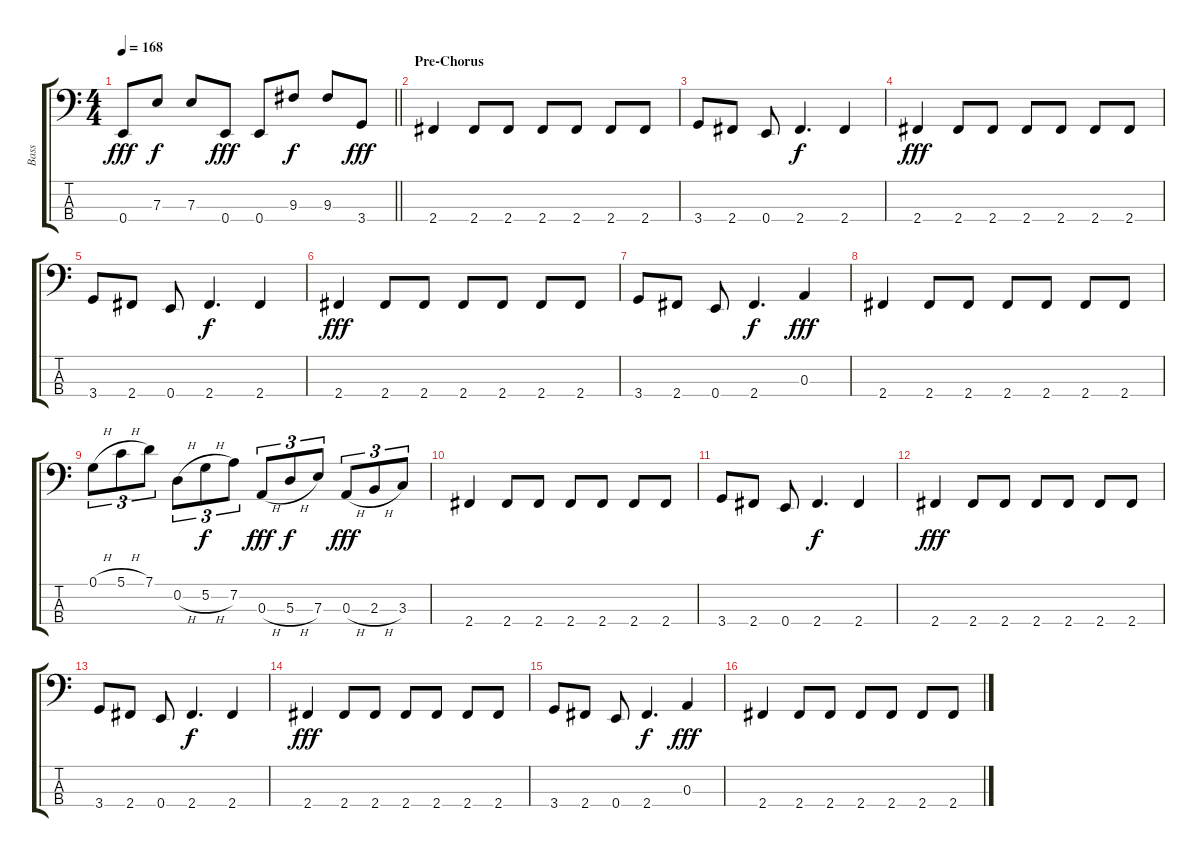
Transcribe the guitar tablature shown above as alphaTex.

\track ("Bass" "Bass") {instrument electricbasspick}
\staff {score tabs}
\tuning (G2 D2 A1 E1) {hide}
\ts (4 4)
\tempo 168
\clef f4
\barLineRight lightlight
\ks c
0.4.8{dy fff} 7.3.8{dy f} 7.3.8 0.4.8{dy fff} 0.4.8 9.3.8{dy f} 9.3.8 3.4.8{dy fff} |
\section ("" "Pre-Chorus")
2.4.4 2.4.8 2.4.8 2.4.8 2.4.8 2.4.8 2.4.8 |
3.4.8 2.4.8 0.4.8 2.4.4{d dy f} 2.4.4 |
2.4.4{dy fff} 2.4.8 2.4.8 2.4.8 2.4.8 2.4.8 2.4.8 |
3.4.8 2.4.8 0.4.8 2.4.4{d dy f} 2.4.4 |
2.4.4{dy fff} 2.4.8 2.4.8 2.4.8 2.4.8 2.4.8 2.4.8 |
3.4.8 2.4.8 0.4.8 2.4.4{d dy f} 0.3.4{dy fff} |
2.4.4 2.4.8 2.4.8 2.4.8 2.4.8 2.4.8 2.4.8 |
0.1{h}.8{tu (3 2)} 5.1{h}.8{tu (3 2)} 7.1.8{tu (3 2)} 0.2{h}.8{tu (3 2)} 5.2{h}.8{tu (3 2) dy f} 7.2.8{tu (3 2)} 0.3{h}.8{tu (3 2) dy fff} 5.3{h}.8{tu (3 2) dy f} 7.3.8{tu (3 2)} 0.3{h}.8{tu (3 2) dy fff} 2.3{h}.8{tu (3 2)} 3.3.8{tu (3 2)} |
2.4.4 2.4.8 2.4.8 2.4.8 2.4.8 2.4.8 2.4.8 |
3.4.8 2.4.8 0.4.8 2.4.4{d dy f} 2.4.4 |
2.4.4{dy fff} 2.4.8 2.4.8 2.4.8 2.4.8 2.4.8 2.4.8 |
3.4.8 2.4.8 0.4.8 2.4.4{d dy f} 2.4.4 |
2.4.4{dy fff} 2.4.8 2.4.8 2.4.8 2.4.8 2.4.8 2.4.8 |
3.4.8 2.4.8 0.4.8 2.4.4{d dy f} 0.3.4{dy fff} |
2.4.4 2.4.8 2.4.8 2.4.8 2.4.8 2.4.8 2.4.8
